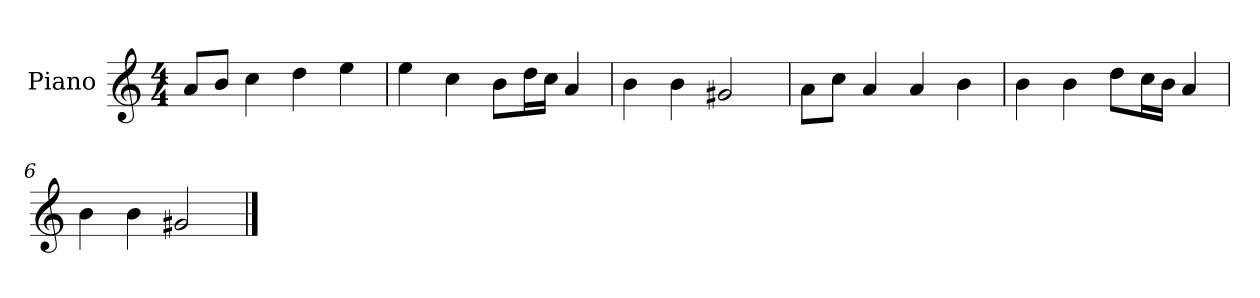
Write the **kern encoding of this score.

**kern
*part1
*staff1
*I"Piano
*I'P-no
*clefG2
*k[]
*M4/4
*MM90
=1
8a/L
8b/J
4cc\
4dd\
4ee\
=2
4ee\
4cc\
8b\L
16dd\L
16cc\JJ
4a/
=3
4b\
4b\
2g#X/
=4
8a\L
8cc\J
4a/
4a/
4b\
=5
4b\
4b\
8dd\L
16cc\L
16b\JJ
4a/
=6
4b\
4b\
2g#X/
==
*-
